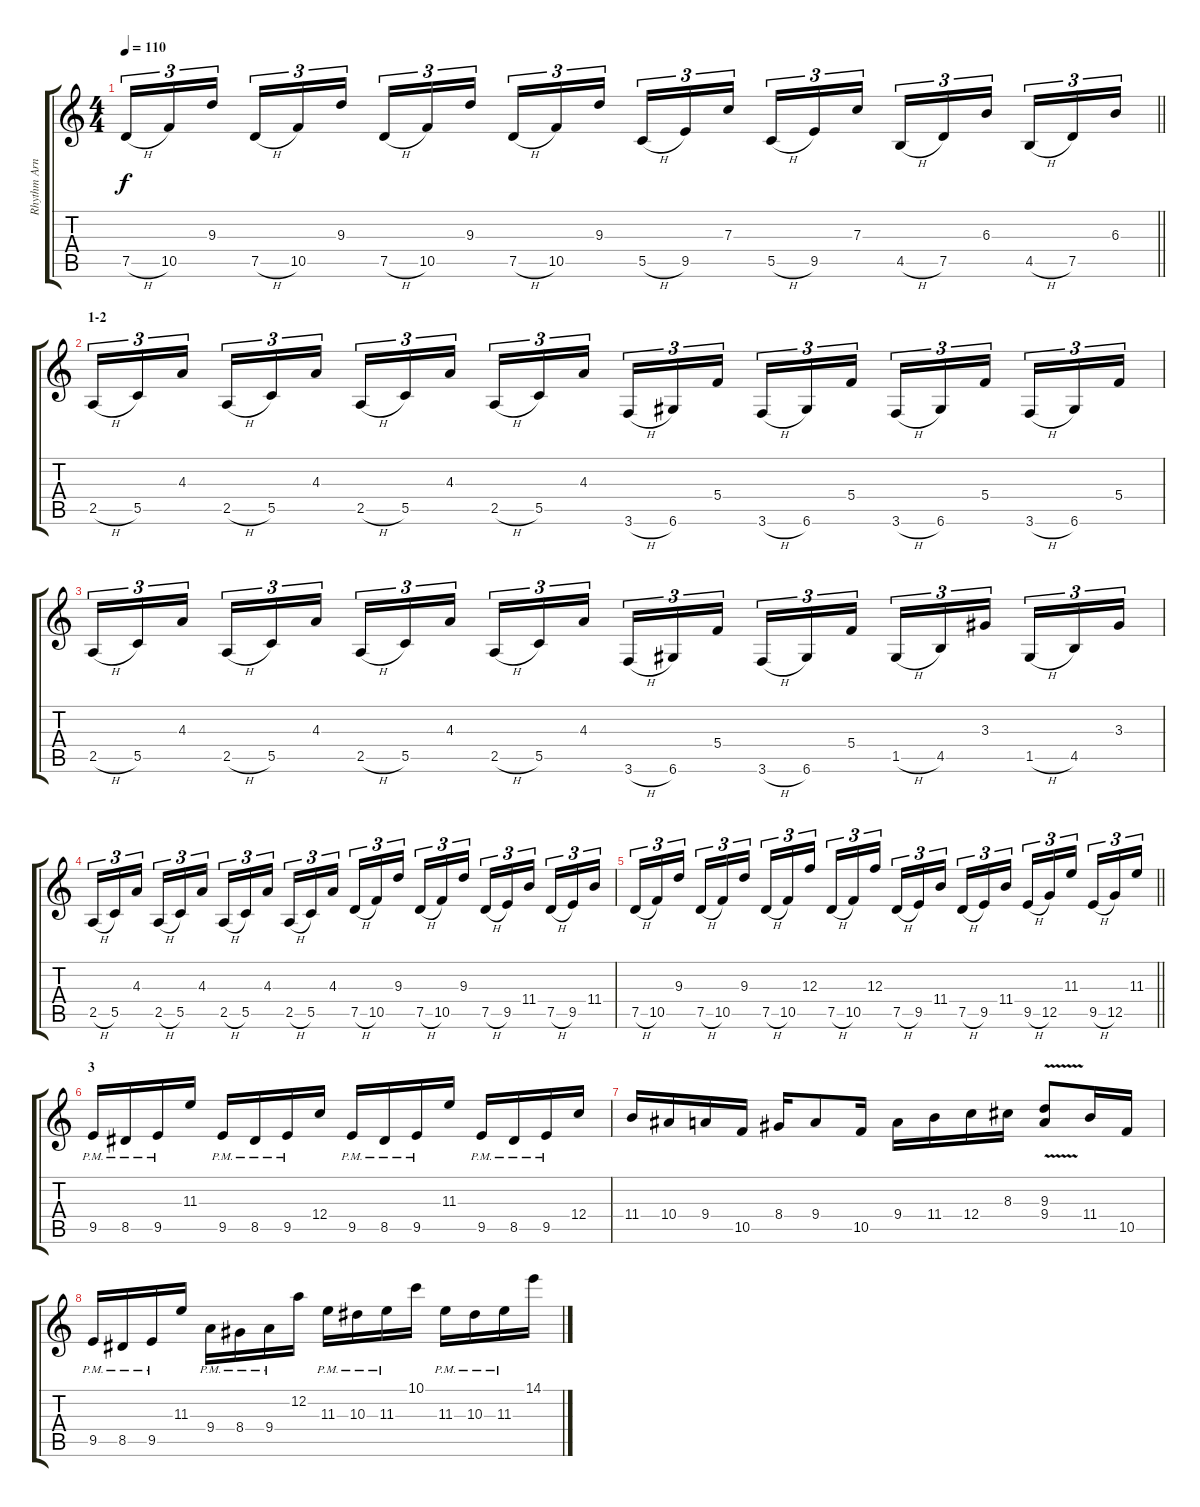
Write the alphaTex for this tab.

\track ("Rhythm Arnaud Pontacq" "Rhythm Arn") {instrument distortionguitar}
\staff {score tabs}
\tuning (D4 A3 F3 C3 G2 D2) {hide}
\ts (4 4)
\tempo 110
\clef g2
\barLineRight lightlight
\ks c
7.5{h}.16{tu (3 2) dy f} 10.5.16{tu (3 2)} 9.3.16{tu (3 2) beam splitsecondary} 7.5{h}.16{tu (3 2)} 10.5.16{tu (3 2)} 9.3.16{tu (3 2)} 7.5{h}.16{tu (3 2)} 10.5.16{tu (3 2)} 9.3.16{tu (3 2) beam splitsecondary} 7.5{h}.16{tu (3 2)} 10.5.16{tu (3 2)} 9.3.16{tu (3 2)} 5.5{h}.16{tu (3 2)} 9.5.16{tu (3 2)} 7.3.16{tu (3 2) beam splitsecondary} 5.5{h}.16{tu (3 2)} 9.5.16{tu (3 2)} 7.3.16{tu (3 2)} 4.5{h}.16{tu (3 2)} 7.5.16{tu (3 2)} 6.3.16{tu (3 2) beam splitsecondary} 4.5{h}.16{tu (3 2)} 7.5.16{tu (3 2)} 6.3.16{tu (3 2)} |
\section ("" "1-2")
2.5{h}.16{tu (3 2)} 5.5.16{tu (3 2)} 4.3.16{tu (3 2) beam splitsecondary} 2.5{h}.16{tu (3 2)} 5.5.16{tu (3 2)} 4.3.16{tu (3 2)} 2.5{h}.16{tu (3 2)} 5.5.16{tu (3 2)} 4.3.16{tu (3 2) beam splitsecondary} 2.5{h}.16{tu (3 2)} 5.5.16{tu (3 2)} 4.3.16{tu (3 2)} 3.6{h}.16{tu (3 2)} 6.6.16{tu (3 2)} 5.4.16{tu (3 2) beam splitsecondary} 3.6{h}.16{tu (3 2)} 6.6.16{tu (3 2)} 5.4.16{tu (3 2)} 3.6{h}.16{tu (3 2)} 6.6.16{tu (3 2)} 5.4.16{tu (3 2) beam splitsecondary} 3.6{h}.16{tu (3 2)} 6.6.16{tu (3 2)} 5.4.16{tu (3 2)} |
2.5{h}.16{tu (3 2)} 5.5.16{tu (3 2)} 4.3.16{tu (3 2) beam splitsecondary} 2.5{h}.16{tu (3 2)} 5.5.16{tu (3 2)} 4.3.16{tu (3 2)} 2.5{h}.16{tu (3 2)} 5.5.16{tu (3 2)} 4.3.16{tu (3 2) beam splitsecondary} 2.5{h}.16{tu (3 2)} 5.5.16{tu (3 2)} 4.3.16{tu (3 2)} 3.6{h}.16{tu (3 2)} 6.6.16{tu (3 2)} 5.4.16{tu (3 2) beam splitsecondary} 3.6{h}.16{tu (3 2)} 6.6.16{tu (3 2)} 5.4.16{tu (3 2)} 1.5{h}.16{tu (3 2)} 4.5.16{tu (3 2)} 3.3.16{tu (3 2) beam splitsecondary} 1.5{h}.16{tu (3 2)} 4.5.16{tu (3 2)} 3.3.16{tu (3 2)} |
2.5{h}.16{tu (3 2)} 5.5.16{tu (3 2)} 4.3.16{tu (3 2) beam splitsecondary} 2.5{h}.16{tu (3 2)} 5.5.16{tu (3 2)} 4.3.16{tu (3 2)} 2.5{h}.16{tu (3 2)} 5.5.16{tu (3 2)} 4.3.16{tu (3 2) beam splitsecondary} 2.5{h}.16{tu (3 2)} 5.5.16{tu (3 2)} 4.3.16{tu (3 2)} 7.5{h}.16{tu (3 2)} 10.5.16{tu (3 2)} 9.3.16{tu (3 2) beam splitsecondary} 7.5{h}.16{tu (3 2)} 10.5.16{tu (3 2)} 9.3.16{tu (3 2)} 7.5{h}.16{tu (3 2)} 9.5.16{tu (3 2)} 11.4.16{tu (3 2) beam splitsecondary} 7.5{h}.16{tu (3 2)} 9.5.16{tu (3 2)} 11.4.16{tu (3 2)} |
\barLineRight lightlight
7.5{h}.16{tu (3 2)} 10.5.16{tu (3 2)} 9.3.16{tu (3 2) beam splitsecondary} 7.5{h}.16{tu (3 2)} 10.5.16{tu (3 2)} 9.3.16{tu (3 2)} 7.5{h}.16{tu (3 2)} 10.5.16{tu (3 2)} 12.3.16{tu (3 2) beam splitsecondary} 7.5{h}.16{tu (3 2)} 10.5.16{tu (3 2)} 12.3.16{tu (3 2)} 7.5{h}.16{tu (3 2)} 9.5.16{tu (3 2)} 11.4.16{tu (3 2) beam splitsecondary} 7.5{h}.16{tu (3 2)} 9.5.16{tu (3 2)} 11.4.16{tu (3 2)} 9.5{h}.16{tu (3 2)} 12.5.16{tu (3 2)} 11.3.16{tu (3 2) beam splitsecondary} 9.5{h}.16{tu (3 2)} 12.5.16{tu (3 2)} 11.3.16{tu (3 2)} |
\section ("" "3")
9.5{pm}.16 8.5{pm}.16 9.5{pm}.16 11.3.16 9.5{pm}.16 8.5{pm}.16 9.5{pm}.16 12.4.16 9.5{pm}.16 8.5{pm}.16 9.5{pm}.16 11.3.16 9.5{pm}.16 8.5{pm}.16 9.5{pm}.16 12.4.16 |
11.4.16 10.4.16 9.4.16 10.5.16 8.4.16 9.4.8 10.5.16 9.4.16 11.4.16 12.4.16 8.3.16 (9.3{v} 9.4{v}).8 11.4.16 10.5.16 |
9.5{pm}.16 8.5{pm}.16 9.5{pm}.16 11.3.16 9.4{pm}.16 8.4{pm}.16 9.4{pm}.16 12.2.16 11.3{pm}.16 10.3{pm}.16 11.3{pm}.16 10.1.16 11.3{pm}.16 10.3{pm}.16 11.3{pm}.16 14.1{sl}.16
